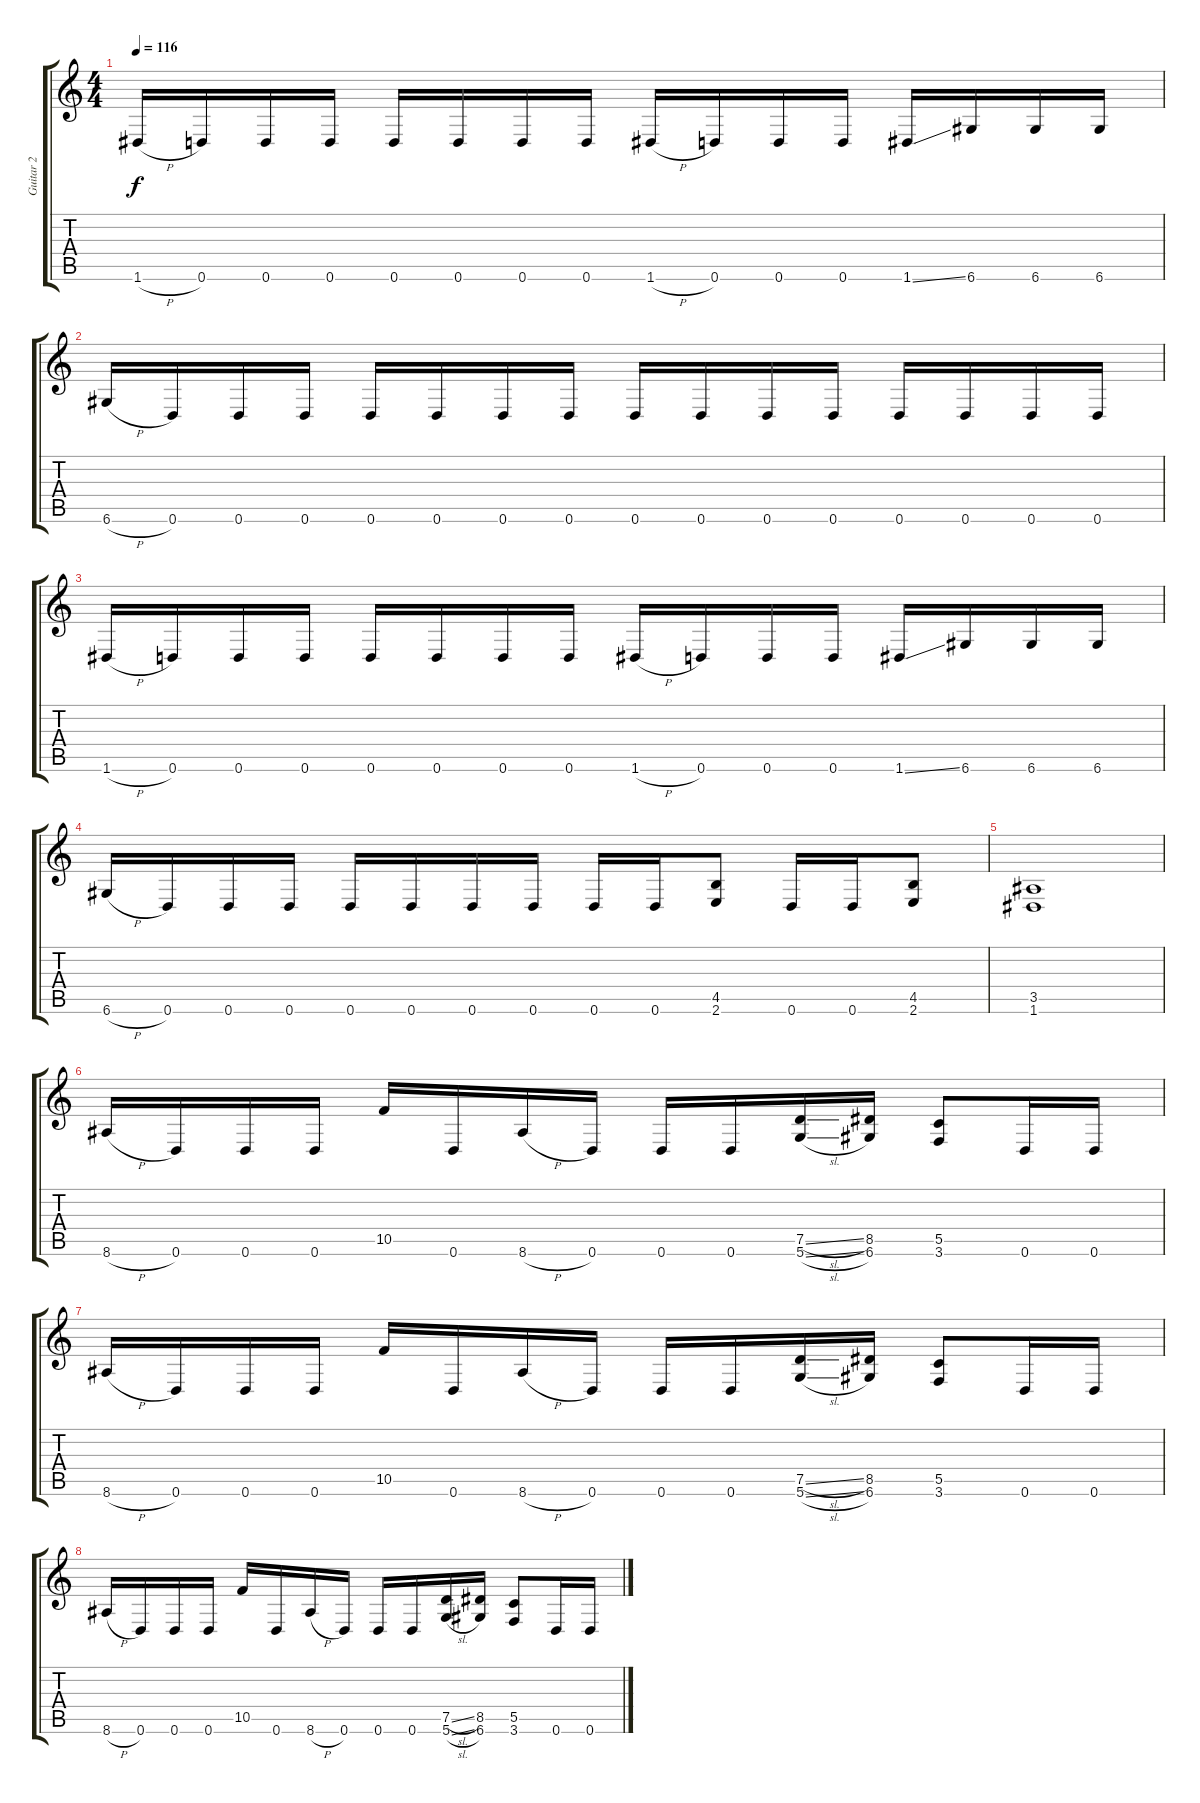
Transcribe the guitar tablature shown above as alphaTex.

\track ("Guitar 2" "Guitar 2") {instrument distortionguitar}
\staff {score tabs}
\tuning (D4 A3 F3 C3 G2 D2) {hide}
\ts (4 4)
\tempo 116
\clef g2
\ks c
1.6{h}.16{dy f} 0.6.16 0.6.16 0.6.16 0.6.16 0.6.16 0.6.16 0.6.16 1.6{h}.16 0.6.16 0.6.16 0.6.16 1.6{ss}.16 6.6.16 6.6.16 6.6.16 |
6.6{h}.16 0.6.16 0.6.16 0.6.16 0.6.16 0.6.16 0.6.16 0.6.16 0.6.16 0.6.16 0.6.16 0.6.16 0.6.16 0.6.16 0.6.16 0.6.16 |
1.6{h}.16 0.6.16 0.6.16 0.6.16 0.6.16 0.6.16 0.6.16 0.6.16 1.6{h}.16 0.6.16 0.6.16 0.6.16 1.6{ss}.16 6.6.16 6.6.16 6.6.16 |
6.6{h}.16 0.6.16 0.6.16 0.6.16 0.6.16 0.6.16 0.6.16 0.6.16 0.6.16 0.6.16 (4.5 2.6).8 0.6.16 0.6.16 (4.5 2.6).8 |
(3.5 1.6).1 |
\section ("" "")
8.6{h}.16 0.6.16 0.6.16 0.6.16 10.5.16 0.6.16 8.6{h}.16 0.6.16 0.6.16 0.6.16 (7.5{sl} 5.6{sl}).16 (8.5 6.6).16 (5.5 3.6).8 0.6.16 0.6.16 |
8.6{h}.16 0.6.16 0.6.16 0.6.16 10.5.16 0.6.16 8.6{h}.16 0.6.16 0.6.16 0.6.16 (7.5{sl} 5.6{sl}).16 (8.5 6.6).16 (5.5 3.6).8 0.6.16 0.6.16 |
8.6{h}.16 0.6.16 0.6.16 0.6.16 10.5.16 0.6.16 8.6{h}.16 0.6.16 0.6.16 0.6.16 (7.5{sl} 5.6{sl}).16 (8.5 6.6).16 (5.5 3.6).8 0.6.16 0.6.16
